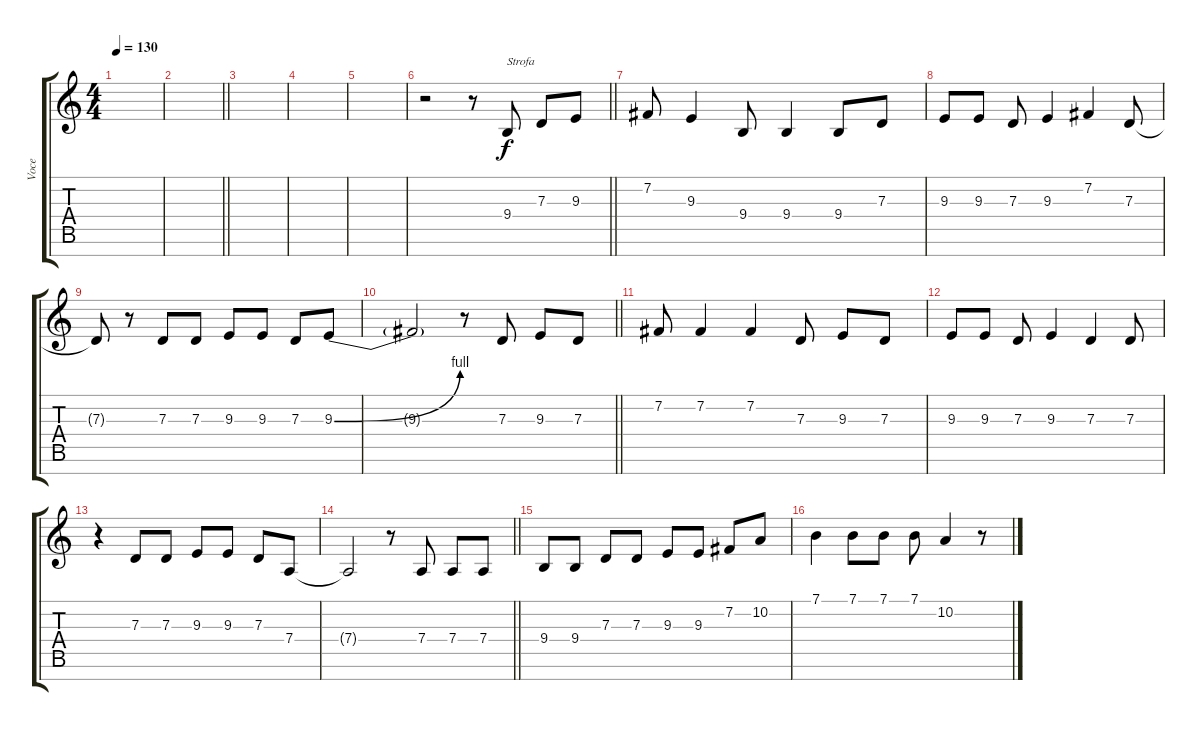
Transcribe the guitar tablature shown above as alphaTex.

\track ("Voce" "Voce") {instrument lead1square}
\staff {score tabs}
\tuning (E4 B3 G3 D3 A2 E2 B1) {hide}
\ts (4 4)
\tempo 130
\clef g2
\ks c
|
\barLineRight lightlight
|
|
|
|
\barLineRight lightlight
r.2 r.8 9.4.8{txt "Strofa"} 7.3.8 9.3.8 |
7.2.8 9.3.4 9.4.8 9.4.4 9.4.8 7.3.8 |
9.3.8 9.3.8 7.3.8 9.3.4 7.2.4 7.3.8 |
7.3{t}.8 r.8 7.3.8 7.3.8 9.3.8 9.3.8 7.3.8 9.3{be (bend 0 0 60 4)}.8 |
\barLineRight lightlight
9.3{t}.2 r.8 7.3.8 9.3.8 7.3.8 |
7.2.8 7.2.4 7.2.4 7.3.8 9.3.8 7.3.8 |
9.3.8 9.3.8 7.3.8 9.3.4 7.3.4 7.3.8 |
r.4 7.3.8 7.3.8 9.3.8 9.3.8 7.3.8 7.4.8 |
\barLineRight lightlight
7.4{t}.2 r.8 7.4.8 7.4.8 7.4.8 |
9.4.8 9.4.8 7.3.8 7.3.8 9.3.8 9.3.8 7.2.8 10.2.8 |
7.1.4 7.1.8 7.1.8 7.1.8 10.2.4 r.8
